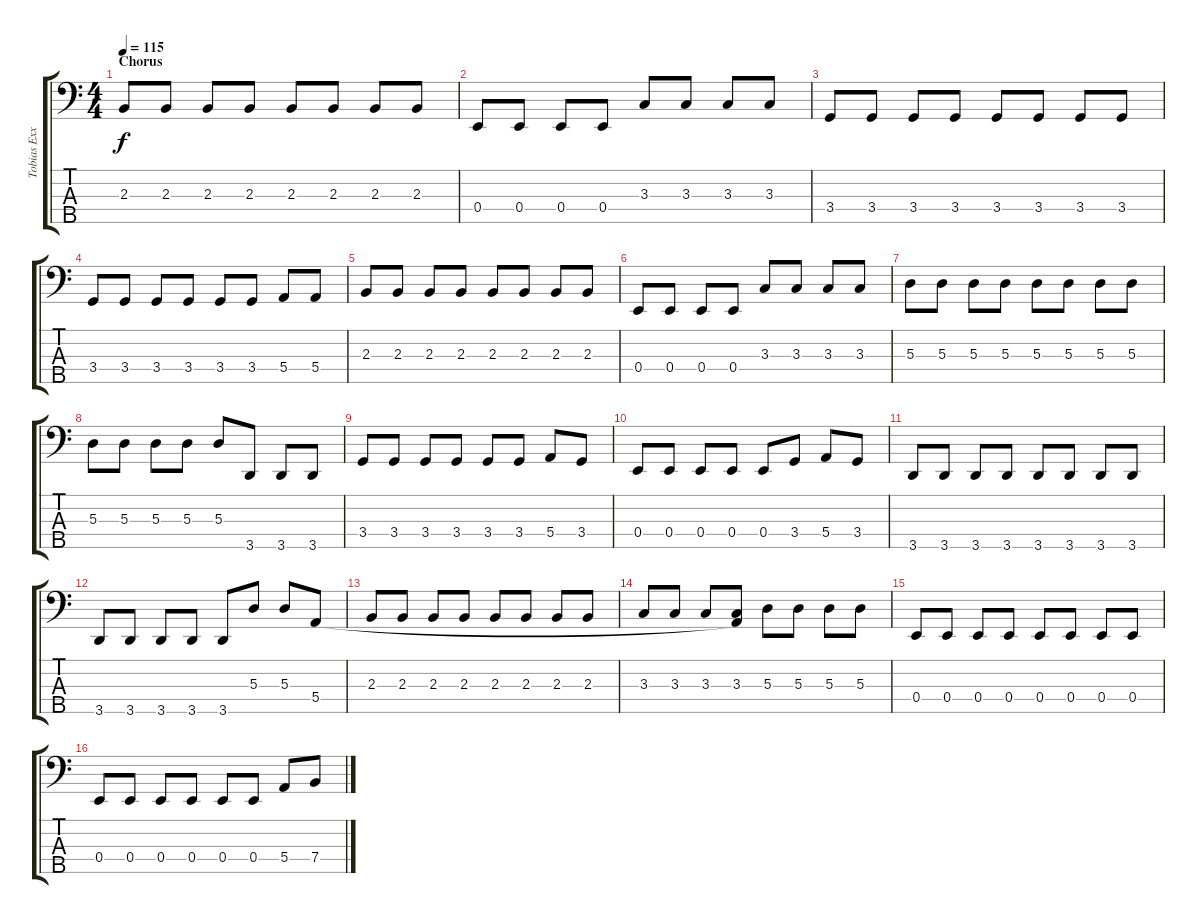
\track ("Tobias Exxel" "Tobias Exx") {instrument electricbasspick}
\staff {score tabs}
\tuning (G2 D2 A1 E1 B0) {hide}
\ts (4 4)
\section ("" "Chorus")
\tempo 115
\clef f4
\ks c
2.3.8{dy f} 2.3.8 2.3.8 2.3.8 2.3.8 2.3.8 2.3.8 2.3.8 |
0.4.8 0.4.8 0.4.8 0.4.8 3.3.8 3.3.8 3.3.8 3.3.8 |
3.4.8 3.4.8 3.4.8 3.4.8 3.4.8 3.4.8 3.4.8 3.4.8 |
3.4.8 3.4.8 3.4.8 3.4.8 3.4.8 3.4.8 5.4.8 5.4.8 |
2.3.8 2.3.8 2.3.8 2.3.8 2.3.8 2.3.8 2.3.8 2.3.8 |
0.4.8 0.4.8 0.4.8 0.4.8 3.3.8 3.3.8 3.3.8 3.3.8 |
5.3.8 5.3.8 5.3.8 5.3.8 5.3.8 5.3.8 5.3.8 5.3.8 |
5.3.8 5.3.8 5.3.8 5.3.8 5.3.8 3.5.8 3.5.8 3.5.8 |
3.4.8 3.4.8 3.4.8 3.4.8 3.4.8 3.4.8 5.4.8 3.4.8 |
0.4.8 0.4.8 0.4.8 0.4.8 0.4.8 3.4.8 5.4.8 3.4.8 |
3.5.8 3.5.8 3.5.8 3.5.8 3.5.8 3.5.8 3.5.8 3.5.8 |
3.5.8 3.5.8 3.5.8 3.5.8 3.5.8 5.3.8 5.3.8 5.4.8 |
2.3.8 2.3.8 2.3.8 2.3.8 2.3.8 2.3.8 2.3.8 2.3.8 |
3.3.8 3.3.8 3.3.8 (3.3 5.4{t}).8 5.3.8 5.3.8 5.3.8 5.3.8 |
0.4.8 0.4.8 0.4.8 0.4.8 0.4.8 0.4.8 0.4.8 0.4.8 |
0.4.8 0.4.8 0.4.8 0.4.8 0.4.8 0.4.8 5.4.8 7.4.8
